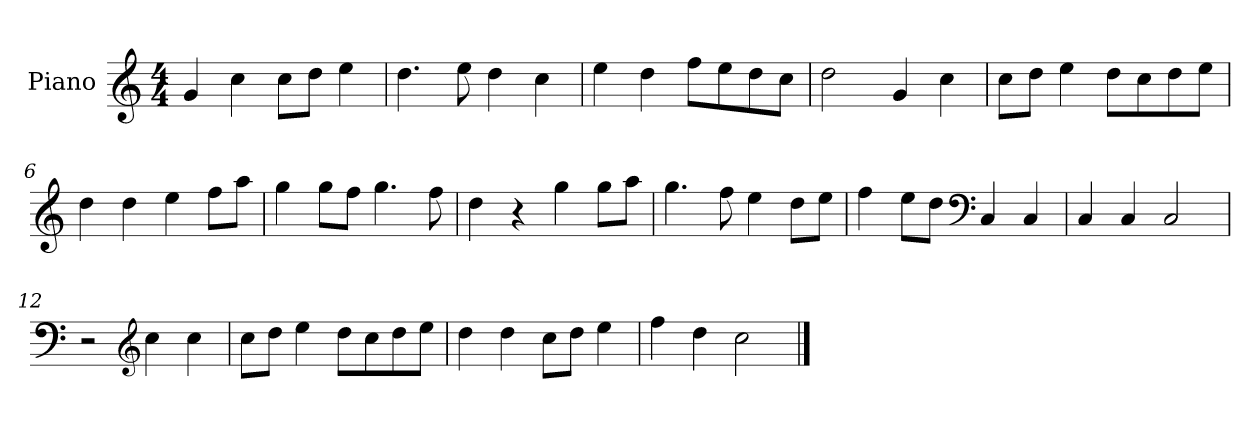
**kern
*part1
*staff1
*I"Piano
*I'P-no
*clefG2
*k[]
*M4/4
*MM90
=1
4g/
4cc\
8cc\L
8dd\J
4ee\
=2
4.dd\
8ee\
4dd\
4cc\
=3
4ee\
4dd\
8ff\L
8ee\
8dd\
8cc\J
=4
2dd\
4g/
4cc\
=5
8cc\L
8dd\J
4ee\
8dd\L
8cc\
8dd\
8ee\J
=6
4dd\
4dd\
4ee\
8ff\L
8aa\J
=7
4gg\
8gg\L
8ff\J
4.gg\
8ff\
!!LO:LB:g=z
=8
4dd\
4r
4gg\
8gg\L
8aa\J
=9
4.gg\
8ff\
4ee\
8dd\L
8ee\J
=10
4ff\
8ee\L
8dd\J
*clefF4
4C/
4C/
=11
4C/
4C/
2C/
=12
2r
*clefG2
4cc\
4cc\
=13
8cc\L
8dd\J
4ee\
8dd\L
8cc\
8dd\
8ee\J
=14
4dd\
4dd\
8cc\L
8dd\J
4ee\
!!LO:LB:g=z
=15
4ff\
4dd\
2cc\
==
*-
